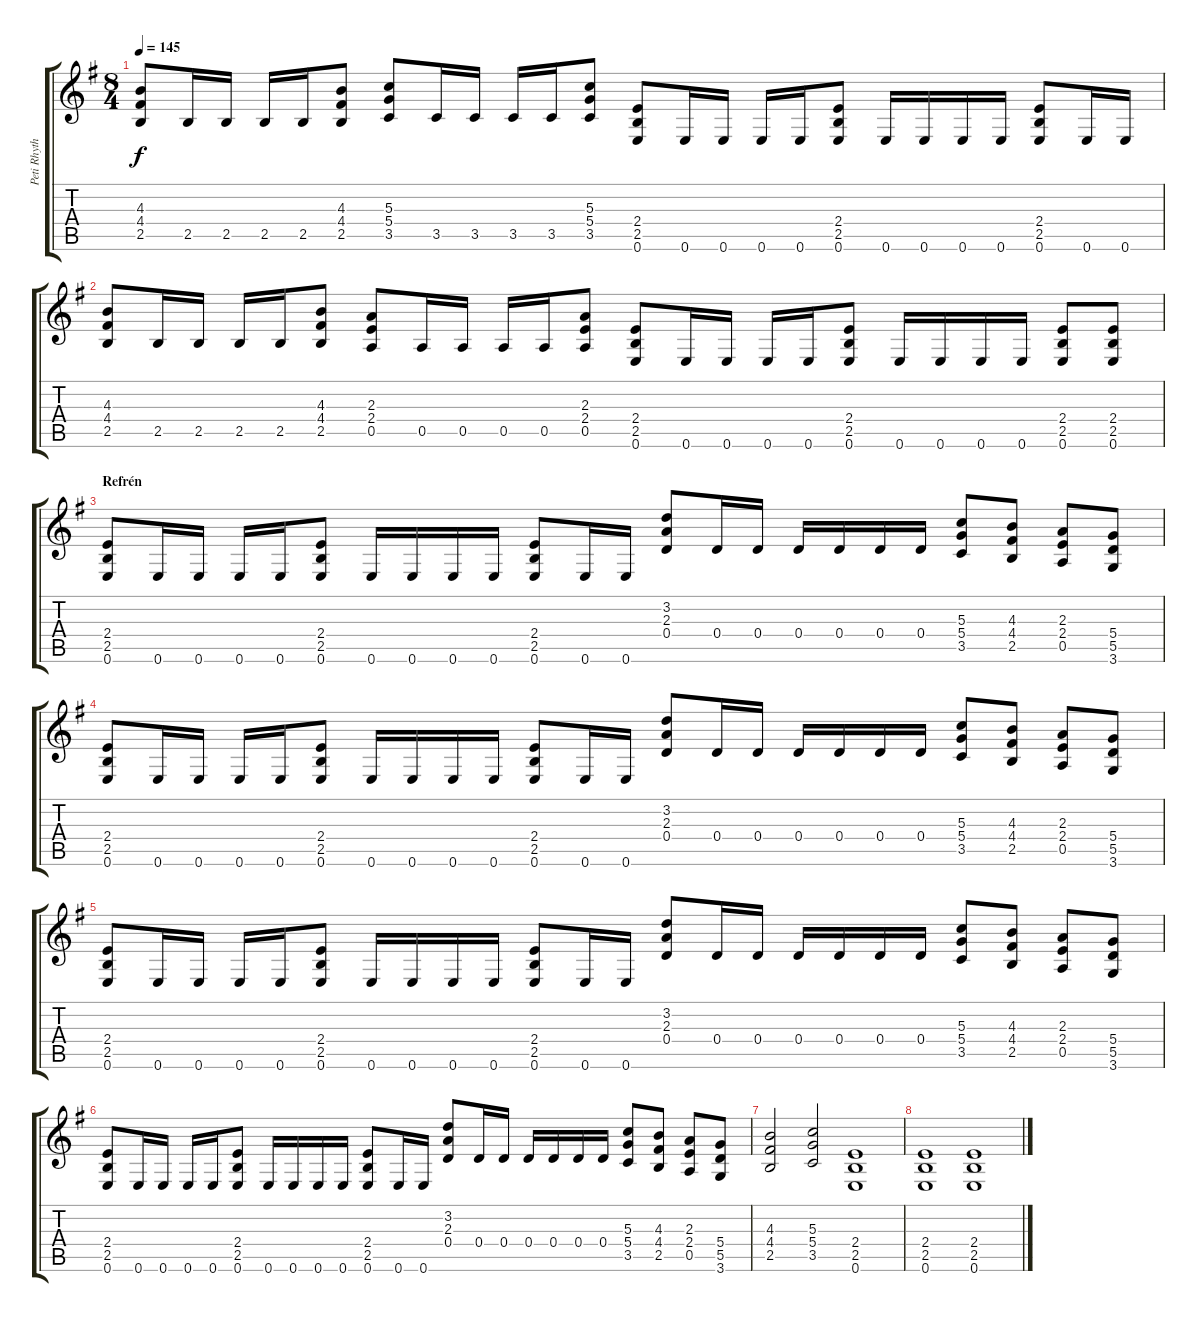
\track ("Peti Rhythm" "Peti Rhyth") {instrument distortionguitar}
\staff {score tabs}
\tuning (E4 B3 G3 D3 A2 E2) {hide}
\ts (8 4)
\tempo 145
\clef g2
\ks eminor
(4.3 4.4 2.5).8{dy f} 2.5.16 2.5.16 2.5.16 2.5.16 (4.3 4.4 2.5).8 (5.3 5.4 3.5).8 3.5.16 3.5.16 3.5.16 3.5.16 (5.3 5.4 3.5).8 (2.4 2.5 0.6).8 0.6.16 0.6.16 0.6.16 0.6.16 (2.4 2.5 0.6).8 0.6.16 0.6.16 0.6.16 0.6.16 (2.4 2.5 0.6).8 0.6.16 0.6.16 |
(4.3 4.4 2.5).8 2.5.16 2.5.16 2.5.16 2.5.16 (4.3 4.4 2.5).8 (2.3 2.4 0.5).8 0.5.16 0.5.16 0.5.16 0.5.16 (2.3 2.4 0.5).8 (2.4 2.5 0.6).8 0.6.16 0.6.16 0.6.16 0.6.16 (2.4 2.5 0.6).8 0.6.16 0.6.16 0.6.16 0.6.16 (2.4 2.5 0.6).8 (2.4 2.5 0.6).8 |
\section ("" "Refrén")
(2.4 2.5 0.6).8 0.6.16 0.6.16 0.6.16 0.6.16 (2.4 2.5 0.6).8 0.6.16 0.6.16 0.6.16 0.6.16 (2.4 2.5 0.6).8 0.6.16 0.6.16 (3.2 2.3 0.4).8 0.4.16 0.4.16 0.4.16 0.4.16 0.4.16 0.4.16 (5.3 5.4 3.5).8 (4.3 4.4 2.5).8 (2.3 2.4 0.5).8 (5.4 5.5 3.6).8 |
(2.4 2.5 0.6).8 0.6.16 0.6.16 0.6.16 0.6.16 (2.4 2.5 0.6).8 0.6.16 0.6.16 0.6.16 0.6.16 (2.4 2.5 0.6).8 0.6.16 0.6.16 (3.2 2.3 0.4).8 0.4.16 0.4.16 0.4.16 0.4.16 0.4.16 0.4.16 (5.3 5.4 3.5).8 (4.3 4.4 2.5).8 (2.3 2.4 0.5).8 (5.4 5.5 3.6).8 |
(2.4 2.5 0.6).8 0.6.16 0.6.16 0.6.16 0.6.16 (2.4 2.5 0.6).8 0.6.16 0.6.16 0.6.16 0.6.16 (2.4 2.5 0.6).8 0.6.16 0.6.16 (3.2 2.3 0.4).8 0.4.16 0.4.16 0.4.16 0.4.16 0.4.16 0.4.16 (5.3 5.4 3.5).8 (4.3 4.4 2.5).8 (2.3 2.4 0.5).8 (5.4 5.5 3.6).8 |
(2.4 2.5 0.6).8 0.6.16 0.6.16 0.6.16 0.6.16 (2.4 2.5 0.6).8 0.6.16 0.6.16 0.6.16 0.6.16 (2.4 2.5 0.6).8 0.6.16 0.6.16 (3.2 2.3 0.4).8 0.4.16 0.4.16 0.4.16 0.4.16 0.4.16 0.4.16 (5.3 5.4 3.5).8 (4.3 4.4 2.5).8 (2.3 2.4 0.5).8 (5.4 5.5 3.6).8 |
(4.3 4.4 2.5).2 (5.3 5.4 3.5).2 (2.4 2.5 0.6).1 |
(2.4 2.5 0.6).1 (2.4 2.5 0.6).1
